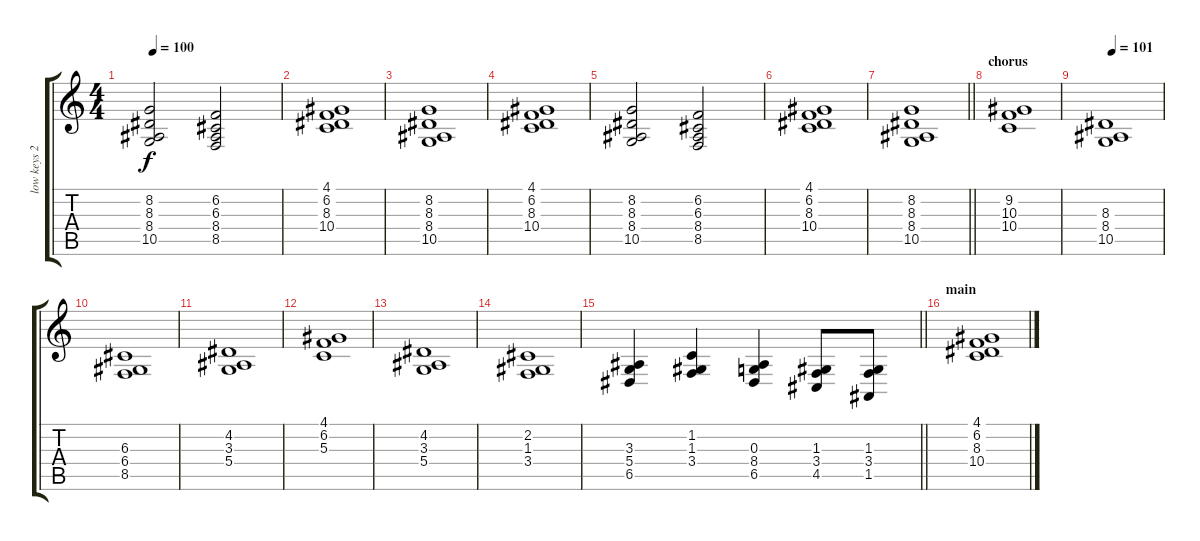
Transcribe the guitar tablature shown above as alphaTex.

\track ("low keys 2" "low keys 2") {instrument recorder}
\staff {score tabs}
\tuning (E4 B3 G3 D3 A2 E2) {hide}
\ts (4 4)
\tempo 100
\clef g2
\ks c
(8.2 8.3 8.4 10.5).2{dy f} (6.2 6.3 8.4 8.5).2 |
(4.1 6.2 8.3 10.4).1 |
(8.2 8.3 8.4 10.5).1 |
(4.1 6.2 8.3 10.4).1 |
(8.2 8.3 8.4 10.5).2 (6.2 6.3 8.4 8.5).2 |
(4.1 6.2 8.3 10.4).1 |
\barLineRight lightlight
(8.2 8.3 8.4 10.5).1 |
\section ("" "chorus")
(9.2 10.3 10.4).1 |
\tempo 101
(8.3 8.4 10.5).1 |
(6.3 6.4 8.5).1 |
(4.2 3.3 5.4).1 |
(4.1 6.2 5.3).1 |
(4.2 3.3 5.4).1 |
(2.2 1.3 3.4).1 |
\barLineRight lightlight
(3.3 5.4 6.5).4 (1.2 1.3 3.4).4 (0.3 8.4 6.5).4 (1.3 3.4 4.5).8 (1.3 3.4 1.5).8 |
\section ("" "main")
(4.1 6.2 8.3 10.4).1
